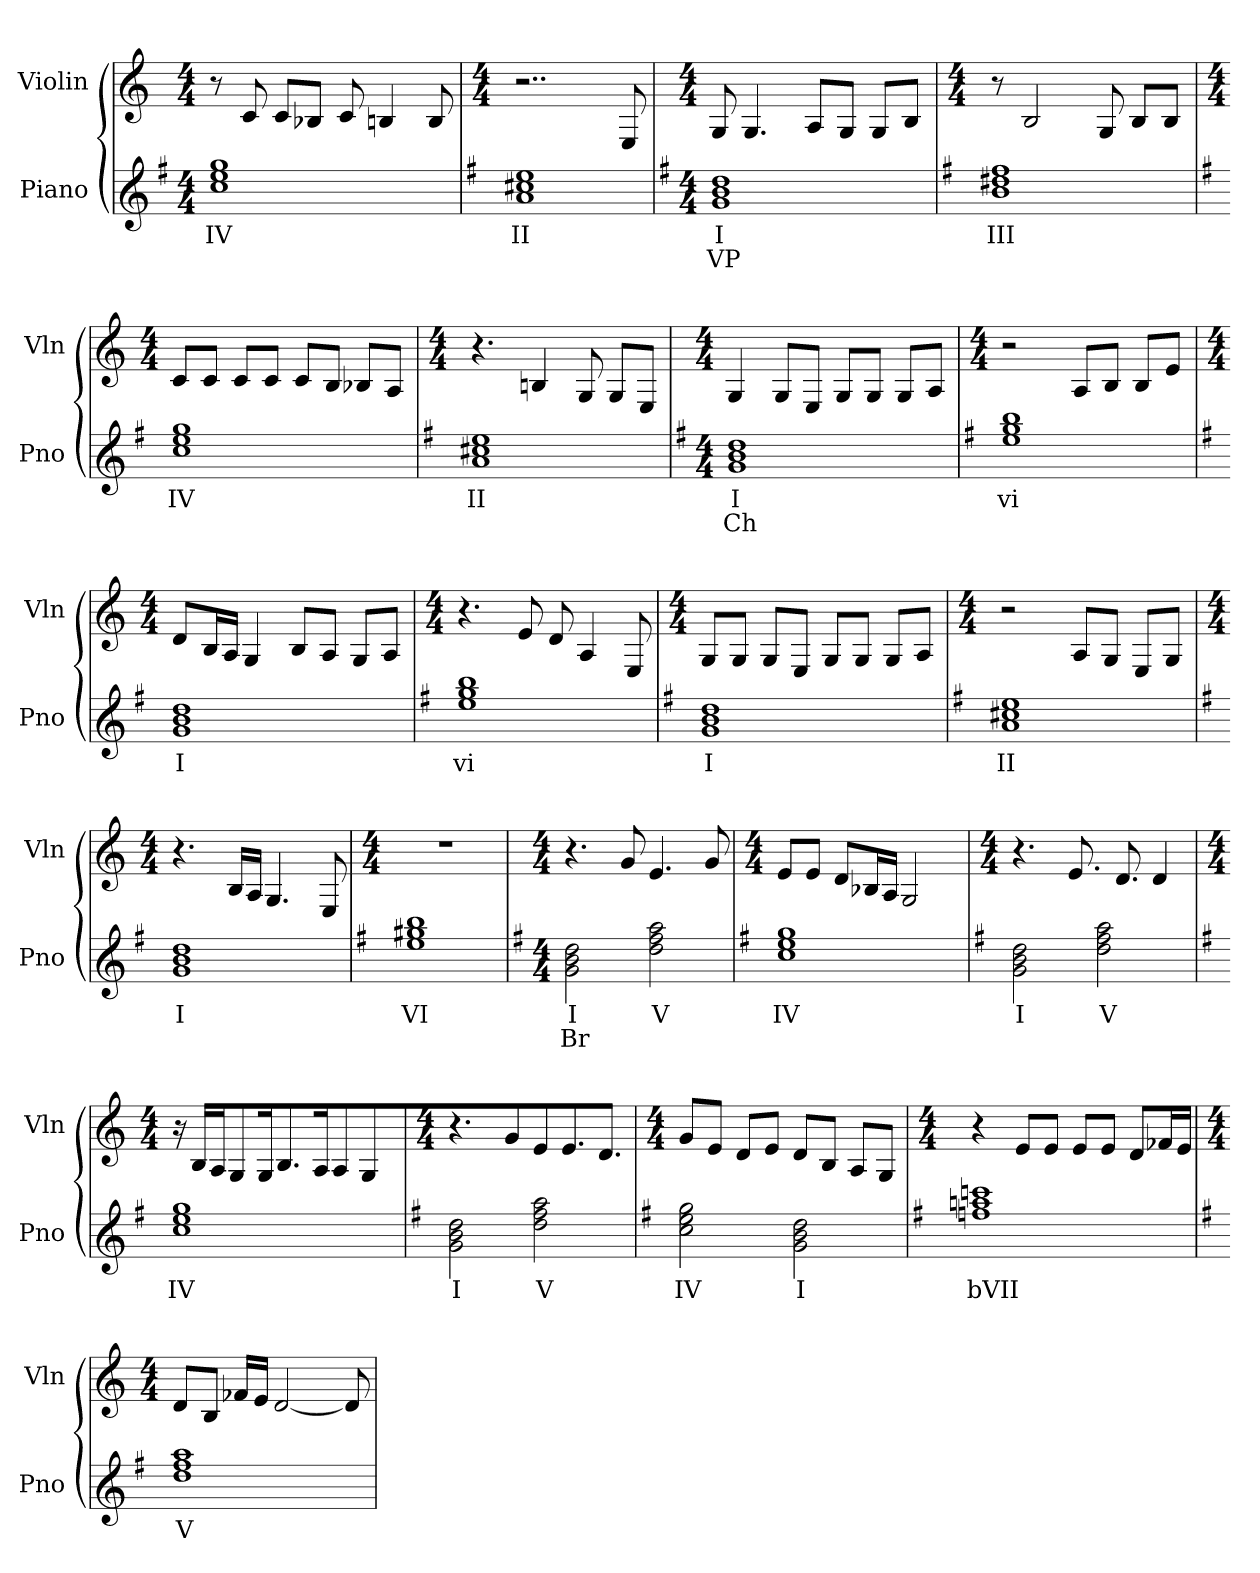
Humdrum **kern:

**kern	**text	**text	**kern
*part2	*part2	*part2	*part1
*staff2	*staff2	*staff2	*staff1
*I"Piano	*	*	*I"Violin
*I'Pno	*	*	*I'Vln
*k[f#]	*	*	*
*G:	*	*	*
*M4/4	*	*	*M4/4
=	=	=	=
1cc 1ee 1gg	IV	.	8r
.	.	.	8c
.	.	.	8cL
.	.	.	8B-XJ
.	.	.	8c
.	.	.	4Bn
.	.	.	8B
=	=	=	=
*k[f#]	*	*	*
*G:	*	*	*
*	*	*	*M4/4
1a 1cc#X 1ee	II	.	2..r
.	.	.	8E
=	=	=	=
*k[f#]	*	*	*
*G:	*	*	*
*M4/4	*	*	*M4/4
1g 1b 1dd	I	VP	8G
.	.	.	4.G
.	.	.	8AL
.	.	.	8GJ
.	.	.	8GL
.	.	.	8BJ
=	=	=	=
*k[f#]	*	*	*
*G:	*	*	*
*	*	*	*M4/4
1b 1dd#X 1ff#	III	.	8r
.	.	.	2B
.	.	.	8G
.	.	.	8BL
.	.	.	8BJ
=	=	=	=
*k[f#]	*	*	*
*G:	*	*	*
*	*	*	*M4/4
1cc 1ee 1gg	IV	.	8cL
.	.	.	8cJ
.	.	.	8cL
.	.	.	8cJ
.	.	.	8cL
.	.	.	8BJ
.	.	.	8B-XL
.	.	.	8AJ
=	=	=	=
*k[f#]	*	*	*
*G:	*	*	*
*	*	*	*M4/4
1a 1cc#X 1ee	II	.	4.r
.	.	.	4Bn
.	.	.	8G
.	.	.	8GL
.	.	.	8EJ
=	=	=	=
*k[f#]	*	*	*
*G:	*	*	*
*M4/4	*	*	*M4/4
1g 1b 1dd	I	Ch	4G
.	.	.	8GL
.	.	.	8EJ
.	.	.	8GL
.	.	.	8GJ
.	.	.	8GL
.	.	.	8AJ
=	=	=	=
*k[f#]	*	*	*
*G:	*	*	*
*	*	*	*M4/4
1ee 1gg 1bb	vi	.	2r
.	.	.	8AL
.	.	.	8BJ
.	.	.	8BL
.	.	.	8eJ
=	=	=	=
*k[f#]	*	*	*
*G:	*	*	*
*	*	*	*M4/4
1g 1b 1dd	I	.	8dL
.	.	.	16BL
.	.	.	16AJJ
.	.	.	4G
.	.	.	8BL
.	.	.	8AJ
.	.	.	8GL
.	.	.	8AJ
=	=	=	=
*k[f#]	*	*	*
*G:	*	*	*
*	*	*	*M4/4
1ee 1gg 1bb	vi	.	4.r
.	.	.	8e
.	.	.	8d
.	.	.	4A
.	.	.	8E
=	=	=	=
*k[f#]	*	*	*
*G:	*	*	*
*	*	*	*M4/4
1g 1b 1dd	I	.	8GL
.	.	.	8GJ
.	.	.	8GL
.	.	.	8EJ
.	.	.	8GL
.	.	.	8GJ
.	.	.	8GL
.	.	.	8AJ
=	=	=	=
*k[f#]	*	*	*
*G:	*	*	*
*	*	*	*M4/4
1a 1cc#X 1ee	II	.	2r
.	.	.	8AL
.	.	.	8GJ
.	.	.	8EL
.	.	.	8GJ
=	=	=	=
*k[f#]	*	*	*
*G:	*	*	*
*	*	*	*M4/4
1g 1b 1dd	I	.	4.r
.	.	.	16BLL
.	.	.	16AJJ
.	.	.	4.G
.	.	.	8E
=	=	=	=
*k[f#]	*	*	*
*G:	*	*	*
*	*	*	*M4/4
1ee 1gg#X 1bb	VI	.	1r
=	=	=	=
*k[f#]	*	*	*
*G:	*	*	*
*M4/4	*	*	*M4/4
2g 2b 2dd	I	Br	4.r
.	.	.	8g
2dd 2ff# 2aa	V	.	4.e
.	.	.	8g
=	=	=	=
*k[f#]	*	*	*
*G:	*	*	*
*	*	*	*M4/4
1cc 1ee 1gg	IV	.	8eL
.	.	.	8eJ
.	.	.	8dL
.	.	.	16B-XL
.	.	.	16AJJ
.	.	.	2G
=	=	=	=
*k[f#]	*	*	*
*G:	*	*	*
*	*	*	*M4/4
2g 2b 2dd	I	.	4.r
.	.	.	8.e
2dd 2ff# 2aa	V	.	.
.	.	.	8.d
.	.	.	4d
=	=	=	=
*k[f#]	*	*	*
*G:	*	*	*
*	*	*	*M4/4
1cc 1ee 1gg	IV	.	16r
.	.	.	16BLL
.	.	.	16A
.	.	.	8GJ
.	.	.	16GKL
.	.	.	8.BJ
.	.	.	16AKL
.	.	.	8AJ
.	.	.	4G
=	=	=	=
*k[f#]	*	*	*
*G:	*	*	*
*	*	*	*M4/4
2g 2b 2dd	I	.	4.r
.	.	.	8g
2dd 2ff# 2aa	V	.	8eL
.	.	.	8.eJ
.	.	.	8.dJ
=	=	=	=
*k[f#]	*	*	*
*G:	*	*	*
*	*	*	*M4/4
2cc 2ee 2gg	IV	.	8gL
.	.	.	8eJ
.	.	.	8dL
.	.	.	8eJ
2g 2b 2dd	I	.	8dL
.	.	.	8BJ
.	.	.	8AL
.	.	.	8GJ
=	=	=	=
*k[f#]	*	*	*
*G:	*	*	*
*	*	*	*M4/4
1ffn 1aan 1cccn	bVII	.	4r
.	.	.	8eL
.	.	.	8eJ
.	.	.	8eL
.	.	.	8eJ
.	.	.	8dL
.	.	.	16f-XL
.	.	.	16eJJ
=	=	=	=
*k[f#]	*	*	*
*G:	*	*	*
*	*	*	*M4/4
1dd 1ff# 1aa	V	.	8dL
.	.	.	8BJ
.	.	.	16f-XLL
.	.	.	16eJJ
.	.	.	[2d
.	.	.	8d]
=	=	=	=
*-	*-	*-	*-
